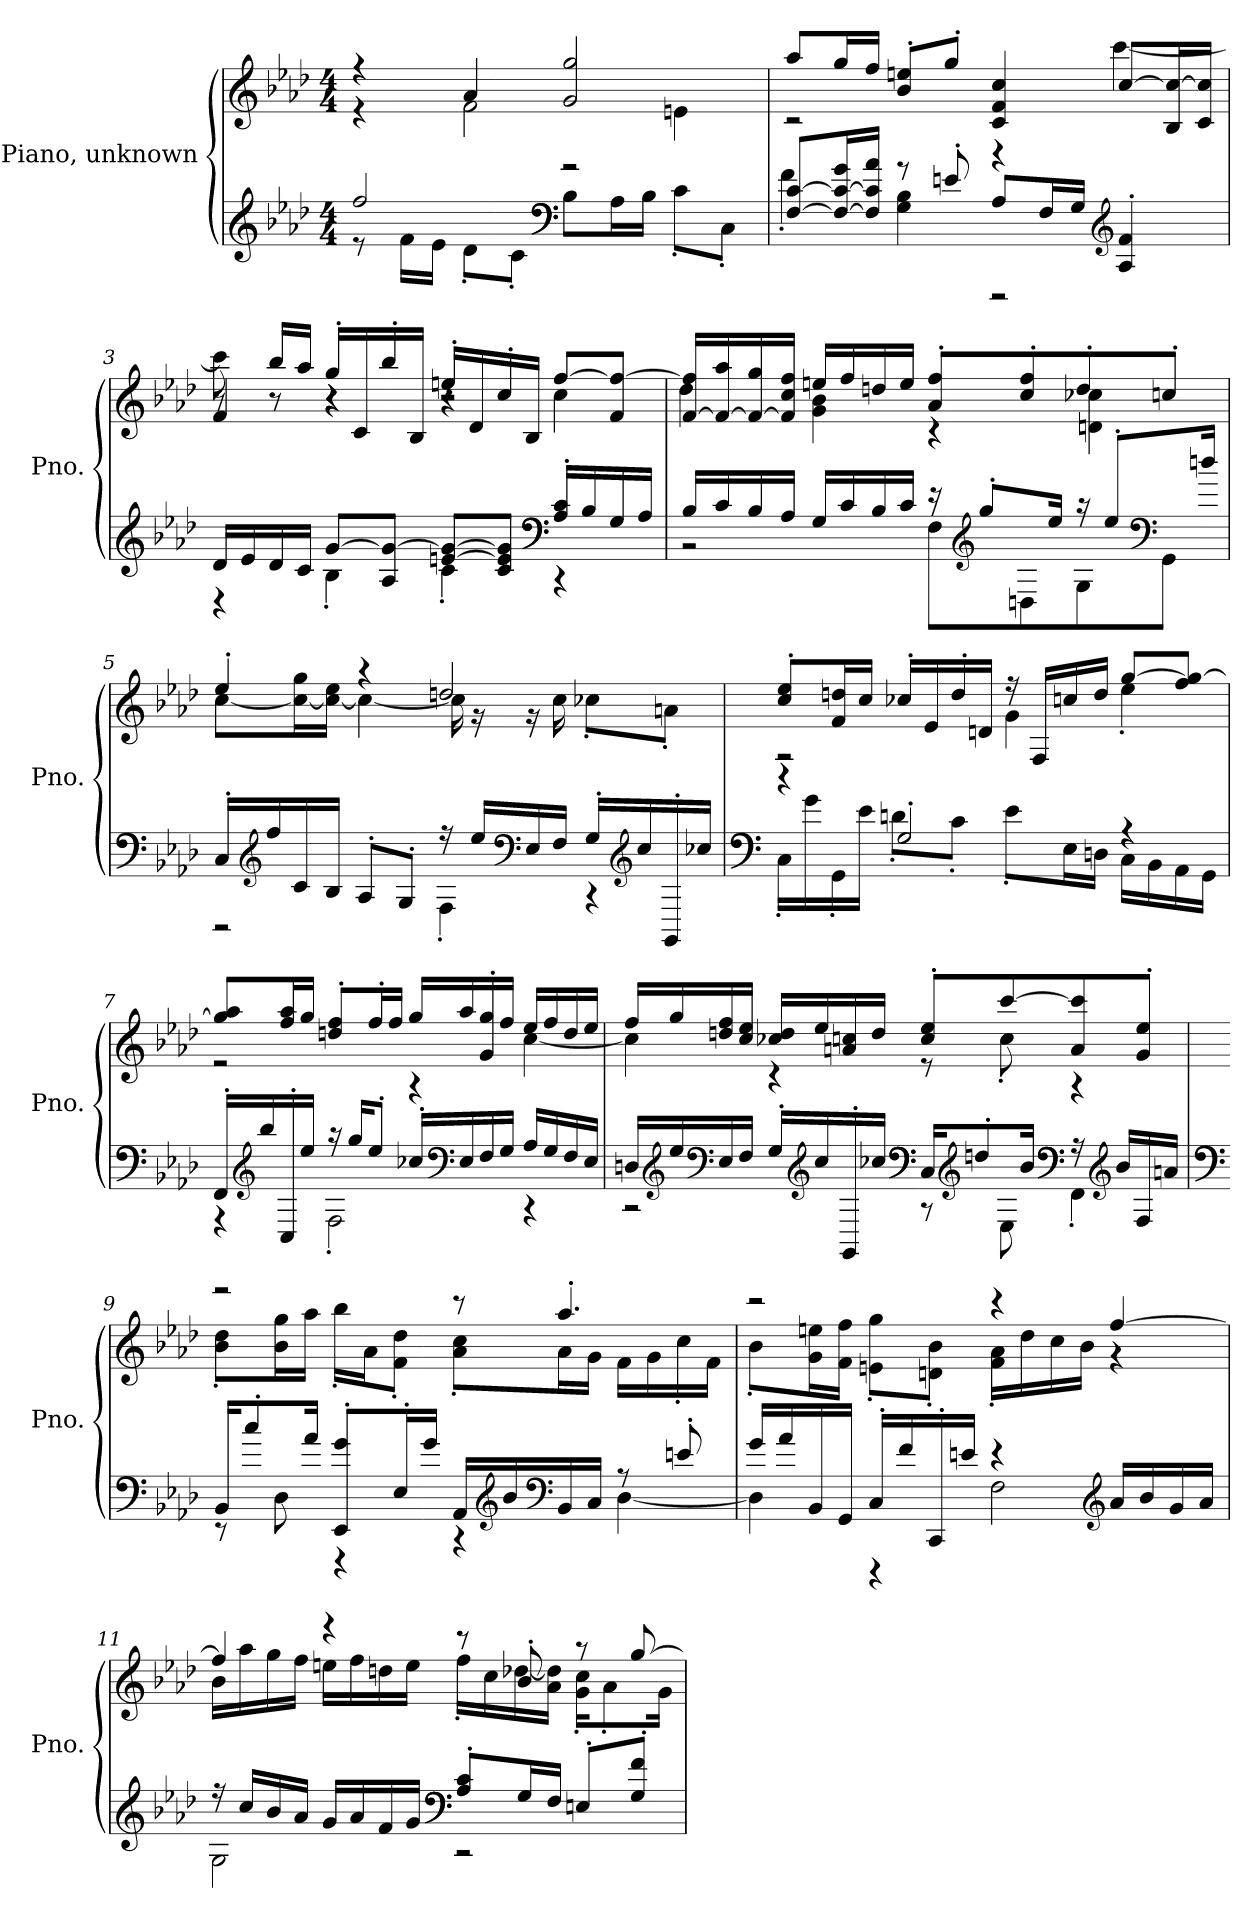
**kern	**kern
*part1	*part1
*staff2	*staff1
*I"Piano, unknown	*
*I'Pno.	*
*clefG2	*clefG2
*k[b-e-a-d-]	*k[b-e-a-d-]
*M4/4	*M4/4
*MM120	*MM120
=1	=1
*^	*^
2ff/	8r	4r	4r
.	16f\LL	.	.
.	16e-\JJ	.	.
.	8d-'\L	4a-/	2f\
.	8c'\J	.	.
*clefF4	*	*	*
2r	8B-\L	2g/ 2gg/	.
.	16A-\L	.	.
.	16B-\JJ	.	.
.	8c'\L	.	4en\
.	8C'\J	.	.
=2	=2	=2	=2
[8F/ [8c/L	4f'\	8aa-/L	2r
16F/_ 16c/_ 16g/L	.	16gg/L	.
16F/] 16c/] 16a-/JJ	.	16ff/JJ	.
8r	4G\ 4B-\	8b-/' 8een/'L	.
8en'/	.	8gg'/J	.
8A-/L	2r	4c/ 4f/ 4cc/	4r
16F/L	.	.	.
16G/JJ	.	.	.
*clefG2	*	*	*
4A-/' 4f/'	.	[8cc/L	[4ccc\
.	.	16B-/ 16cc/_L	.
.	.	16c/ 16cc/]JJ	.
!!LO:LB:g=z
=3	=3	=3	=3
*	*	*	*^
16d-/LL	4r	8r	8ccc\]	4f/
16e-/	.	.	.	.
16d-/	.	16bb-/LL	8r	.
16c/JJ	.	16aa-/JJ	.	.
[8g/L	4B-'\	16gg'/LL	4r	4r
.	.	16c/	.	.
8A-/ 8g/_J	.	16bb-'/	.	.
.	.	16B-/JJ	.	.
[8en/ 8g/_L	4c'\	16een'/LL	4r	2r
.	.	16d-/	.	.
8c/ 8e/] 8g/]J	.	16cc'/	.	.
.	.	16B-/JJ	.	.
*clefF4	*	*	*	*
16A-/' 16c/'LL	4r	[8ff/L	4cc\	.
16B-/	.	.	.	.
16G/	.	8f/ 8ff/_J	.	.
16A-/JJ	.	.	.	.
*	*	*	*v	*v
=4	=4	=4	=4
16B-/LL	2r	[16f/ 16ff/]LL	4dd-\
16c/	.	16f/_ 16aa-/	.
16B-/	.	16f/_ 16gg/	.
16A-/JJ	.	16f/] 16cc/ 16ff/JJ	.
16G/LL	.	16een/LL	4g\ 4b-\
16c/	.	16ff/	.
16B-/	.	16ddn/	.
16c/JJ	.	16ee/JJ	.
16r	8F\L	8a-/' 8ff/'L	4r
*clefG2	*	*	*
8gg'/L	.	.	.
.	8Dn\	8cc/' 8ff/'	.
16ee-/Jk	.	.	.
16r	8G\	8dd'/	4dn\ 4cc-X\
8ee-'/L	.	.	.
*clefF4	*	*	*
.	8GG\J	8ccn'/J	.
16ddn/Jk	.	.	.
!!LO:LB:g=z	!!
=5	=5	=5	=5
16C'/LL	2r	4ee-'/	[8cc\L
*clefG2	*	*	*
16ff/	.	.	.
16c/	.	.	16cc\_ 16gg\L
16B-/JJ	.	.	16cc\_ 16ee-\JJ
8A-'/L	.	4r	4cc\_
8G'/J	.	.	.
16r	4F'\	2ddn/	16cc\]
16ee-/LL	.	.	16r
*clefF4	*	*	*
16E-/	.	.	16r
16F/JJ	.	.	16cc\
16G'/LL	4r	.	8cc-X'\L
*clefG2	*	*	*
16cc/	.	.	.
16GG'/	.	.	8an'\J
16cc-X/JJ	.	.	.
=6	=6	=6	=6
*clefF4	*	*	*
4r	16C'\LL	8cc/' 8ee-/'L	2r
.	16g\	.	.
.	16GG'\	16f/ 16ddn/L	.
.	16e-\JJ	16cc/JJ	.
2G'/	8dn'\L	16cc-X'/LL	.
.	.	16e-/	.
.	8c'\J	16dd'/	.
.	.	16dn/JJ	.
.	8e-'\L	16r	4g\
.	.	16F/LL	.
.	16E-\L	16ccn/	.
.	16Dn\JJ	16dd/JJ	.
4r	16C\LL	[8gg/L	4ee-'\
.	16BB-\	.	.
.	16AA-\	8ff/ 8gg/_J	.
.	16GG\JJ	.	.
!!LO:LB:g=z	!!
=7	=7	=7	=7
16FF'/LL	4r	8gg/] 8aa-/L	2r
*clefG2	*	*	*
16bb-/	.	.	.
16C'/	.	16ff/ 16aa-/L	.
16ee-/JJ	.	16gg/JJ	.
16r	2F'\	8ddn/' 8ff/'L	.
16gg/KL	.	.	.
8ee-'/J	.	16ff'/L	.
.	.	16ff/JJ	.
16cc-X'/LL	.	16gg/LL	4r
*clefF4	*	*	*
16E-/	.	16aa-/	.
16F/	.	16g/' 16gg/'	.
16G/JJ	.	16ff/JJ	.
16A-/LL	4r	16ee-/LL	[4cc\
16G/	.	16ff/	.
16F/	.	16dd/	.
16E-/JJ	.	16ee-/JJ	.
!!LO:LB:g=z	!!
=8	=8	=8	=8
16Dn/LL	2r	16ff/LL	4cc\]
*clefG2	*	*	*
16ee-/	.	16gg/	.
*clefF4	*	*	*
16E-/	.	16ddn/ 16ff/	.
16F/JJ	.	16cc/ 16ee-/JJ	.
16G'/LL	.	16cc-X/ 16dd/LL	4r
*clefG2	*	*	*
16cc/	.	16ee-/	.
16GG'/	.	16an/ 16ccn/	.
16cc-X/JJ	.	16dd/JJ	.
*clefF4	*	*	*
16C/KL	8r	8cc/' 8ee-/'L	8r
*clefG2	*	*	*
8ddn'/	.	.	.
.	8E-\	[8ccc/	8cc'\
16b-/Jk	.	.	.
*clefF4	*	*	*
16r	4FF'\	8a/ 8ccc/]	4r
*clefG2	*	*	*
16b-/LL	.	.	.
16F/	.	8g/' 8ee-/'J	.
16an/JJ	.	.	.
!!LO:LB:g=z	!!
=9	=9	=9	=9
*clefF4	*	*	*
16BB-/KL	8r	2r	8b-\' 8dd-\'L
8cc'/	.	.	.
.	8D-\	.	16b-\ 16gg\L
16a-/Jk	.	.	16aa-\JJ
8EE-/' 8g/'L	4r	.	16bb-'\LL
.	.	.	16a-\J
16E-'/L	.	.	8f\' 8dd-\'J
16g/JJ	.	.	.
16AA-/LL	4r	8r	8a-\' 8cc\'L
*clefG2	*	*	*
16b-/	.	.	.
*clefF4	*	*	*
16BB-/	.	4.aa-'/	16a-\L
16C/JJ	.	.	16g\JJ
8r	[4D-\	.	16f\LL
.	.	.	16g\
8en'/	.	.	16cc'\
.	.	.	16f\JJ
=10	=10	=10	=10
16g/LL	4D-\]	2r	8b-'\L
16a-/	.	.	.
16BB-/	.	.	16g\ 16een\L
16GG/JJ	.	.	16f\ 16ff\JJ
16C'/LL	4r	.	8en\' 8gg\'L
16f/	.	.	.
16CC'/	.	.	8dn\' 8b-\'J
16en/JJ	.	.	.
4r	2F\	4r	16f\' 16a-\'LL
.	.	.	16dd-\
.	.	.	16cc\
.	.	.	16b-\JJ
*clefG2	*	*	*
16a-/LL	.	[4ff/	4r
16b-/	.	.	.
16g/	.	.	.
16a-/JJ	.	.	.
!!LO:PB:g=z	!!
=11	=11	=11	=11
16r	2G\	4ff/]	16b-\LL
16cc/LL	.	.	16aa-\
16b-/	.	.	16gg\
16a-/JJ	.	.	16ff\JJ
16g/LL	.	4r	16een\LL
16a-/	.	.	16ff\
16f/	.	.	16ddn\
16g/JJ	.	.	16ee\JJ
*clefF4	*	*	*
8A-/' 8c/'L	2r	8r	16ff'\LL
.	.	.	16cc\
16G/L	.	8b-'/	[16dd-X\
16F/JJ	.	.	16a-\ 16dd-\]JJ
8En'/L	.	8r	16g\' 16cc\'KL
.	.	.	8a-'\
8G/' 8f/'J	.	[8gg/	.
.	.	.	16g\Jk
*v	*v	*	*
*	*v	*v
=	=
*-	*-
